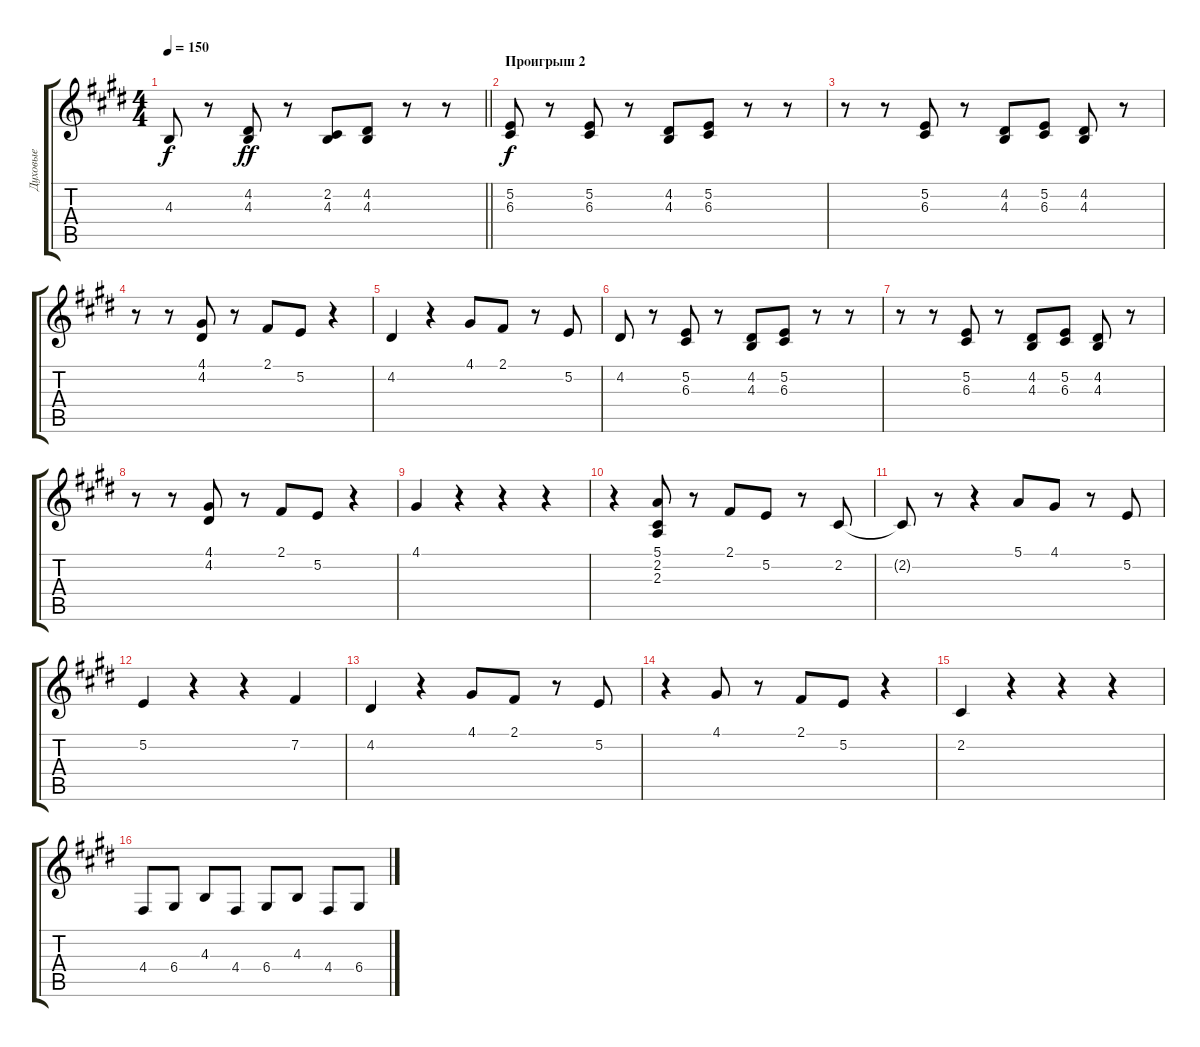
\track ("Духовые" "Духовые") {instrument brasssection}
\staff {score tabs}
\tuning (E4 B3 G3 D3 A2 E2) {hide}
\ts (4 4)
\tempo 150
\clef g2
\barLineRight lightlight
\ks c#minor
4.3.8{dy f} r.8 (4.2 4.3).8{dy ff} r.8 (2.2 4.3).8 (4.2 4.3).8 r.8 r.8 |
\section ("" "Проигрыш 2")
(5.2 6.3).8{dy f} r.8 (5.2 6.3).8 r.8 (4.2 4.3).8 (5.2 6.3).8 r.8 r.8 |
r.8 r.8 (5.2 6.3).8 r.8 (4.2 4.3).8 (5.2 6.3).8 (4.2 4.3).8 r.8 |
r.8 r.8 (4.1 4.2).8 r.8 2.1.8 5.2.8 r.4 |
4.2.4 r.4 4.1.8 2.1.8 r.8 5.2.8 |
4.2.8 r.8 (5.2 6.3).8 r.8 (4.2 4.3).8 (5.2 6.3).8 r.8 r.8 |
r.8 r.8 (5.2 6.3).8 r.8 (4.2 4.3).8 (5.2 6.3).8 (4.2 4.3).8 r.8 |
r.8 r.8 (4.1 4.2).8 r.8 2.1.8 5.2.8 r.4 |
4.1.4 r.4 r.4 r.4 |
r.4 (5.1 2.2 2.3).8 r.8 2.1.8 5.2.8 r.8 2.2.8 |
2.2{t}.8 r.8 r.4 5.1.8 4.1.8 r.8 5.2.8 |
5.2.4 r.4 r.4 7.2.4 |
4.2.4 r.4 4.1.8 2.1.8 r.8 5.2.8 |
r.4 4.1.8 r.8 2.1.8 5.2.8 r.4 |
2.2.4 r.4 r.4 r.4 |
4.4.8 6.4.8 4.3.8 4.4.8 6.4.8 4.3.8 4.4.8 6.4.8
